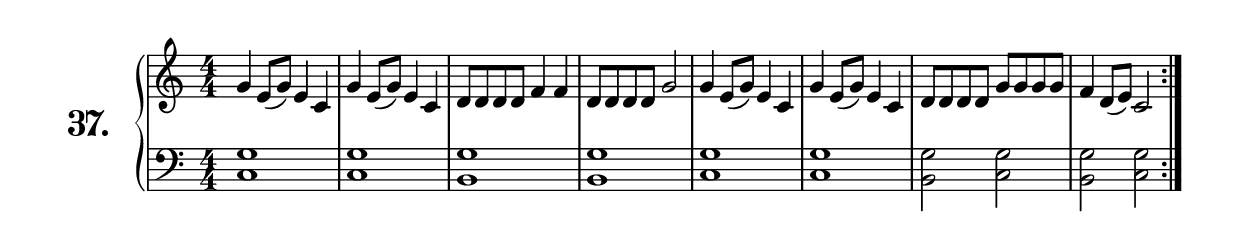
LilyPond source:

\version "2.18.2"

\score {
  \new PianoStaff  <<
    \set PianoStaff.instrumentName = \markup {
      \huge \bold \number "37." }

    \new Staff = "upper" \with {
      midiInstrument = #"acoustic grand" }

    \relative c'' {
      \clef treble
      \key c \major
      \time 4/4
      \numericTimeSignature

      \repeat volta 2 {
        g4 e8( g) e4 c   | %01
        g'4 e8( g) e4 c  | %02
        d8 d d d f4 f    | %03
        d8 d d d g2      | %04
        g4 e8( g) e4 c   | %05
        g'4 e8( g) e4 c  | %06
        d8 d d d g g g g | %07
        f4 d8( e) c2     | %08
      }
    }
    \new Staff = "lower" \with {
      midiInstrument = #"acoustic grand" }

    \relative c {
      \clef bass
      \key c \major
      \time 4/4
      \numericTimeSignature

      \repeat volta 2 {
        <c g' >1        | %01
        <c g' >         | %02
        <b g'>          | %03
        <b g'>          | %04
        <c g' >         | %05
        <c g' >         | %06
        <b g'>2 <c g' > | %07
        <b g'> <c g' >  | %08
      }
    }
  >>
  \layout { }
  \midi { }
  \header {
    composer = "Nathanael Meister; Op.27; Nº.1a"
    piece = ""
    %opus = ""
  }
}

